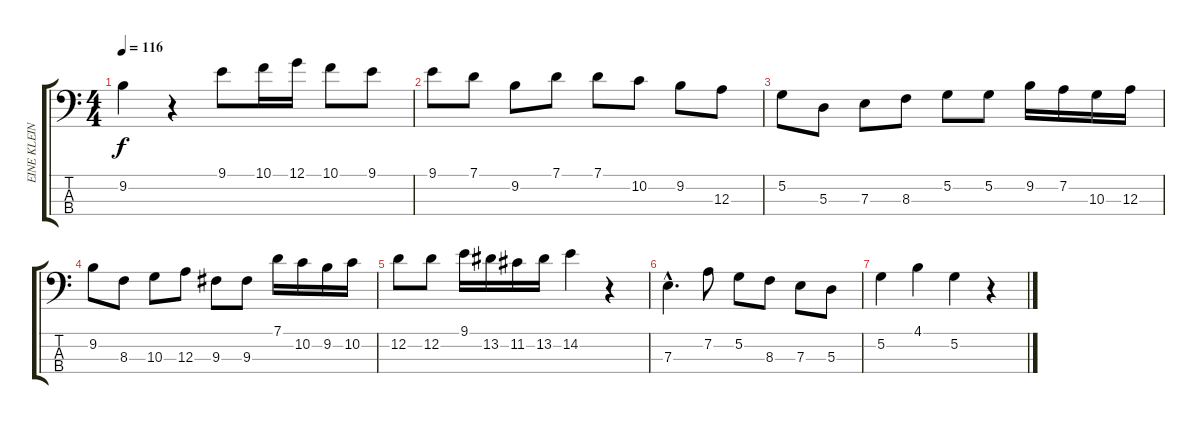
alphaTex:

\track ("EINE KLEINE NACHTMUSIK" "EINE KLEIN") {instrument electricbassfinger}
\staff {score tabs}
\tuning (G2 D2 A1 E1) {hide}
\ts (4 4)
\tempo 116
\clef f4
\ks c
9.2.4{dy f} r.4 9.1.8 10.1.16 12.1.16 10.1.8 9.1.8 |
9.1.8 7.1.8 9.2.8 7.1.8 7.1.8 10.2.8 9.2.8 12.3.8 |
5.2.8 5.3.8 7.3.8 8.3.8 5.2.8 5.2.8 9.2.16 7.2.16 10.3.16 12.3.16 |
9.2.8 8.3.8 10.3.8 12.3.8 9.3.8 9.3.8 7.1.16 10.2.16 9.2.16 10.2.16 |
12.2.8 12.2.8 9.1.16 13.2.16 11.2.16 13.2.16 14.2.4 r.4 |
7.3{hac}.4{d} 7.2.8 5.2.8 8.3.8 7.3.8 5.3.8 |
5.2.4 4.1.4 5.2.4 r.4
